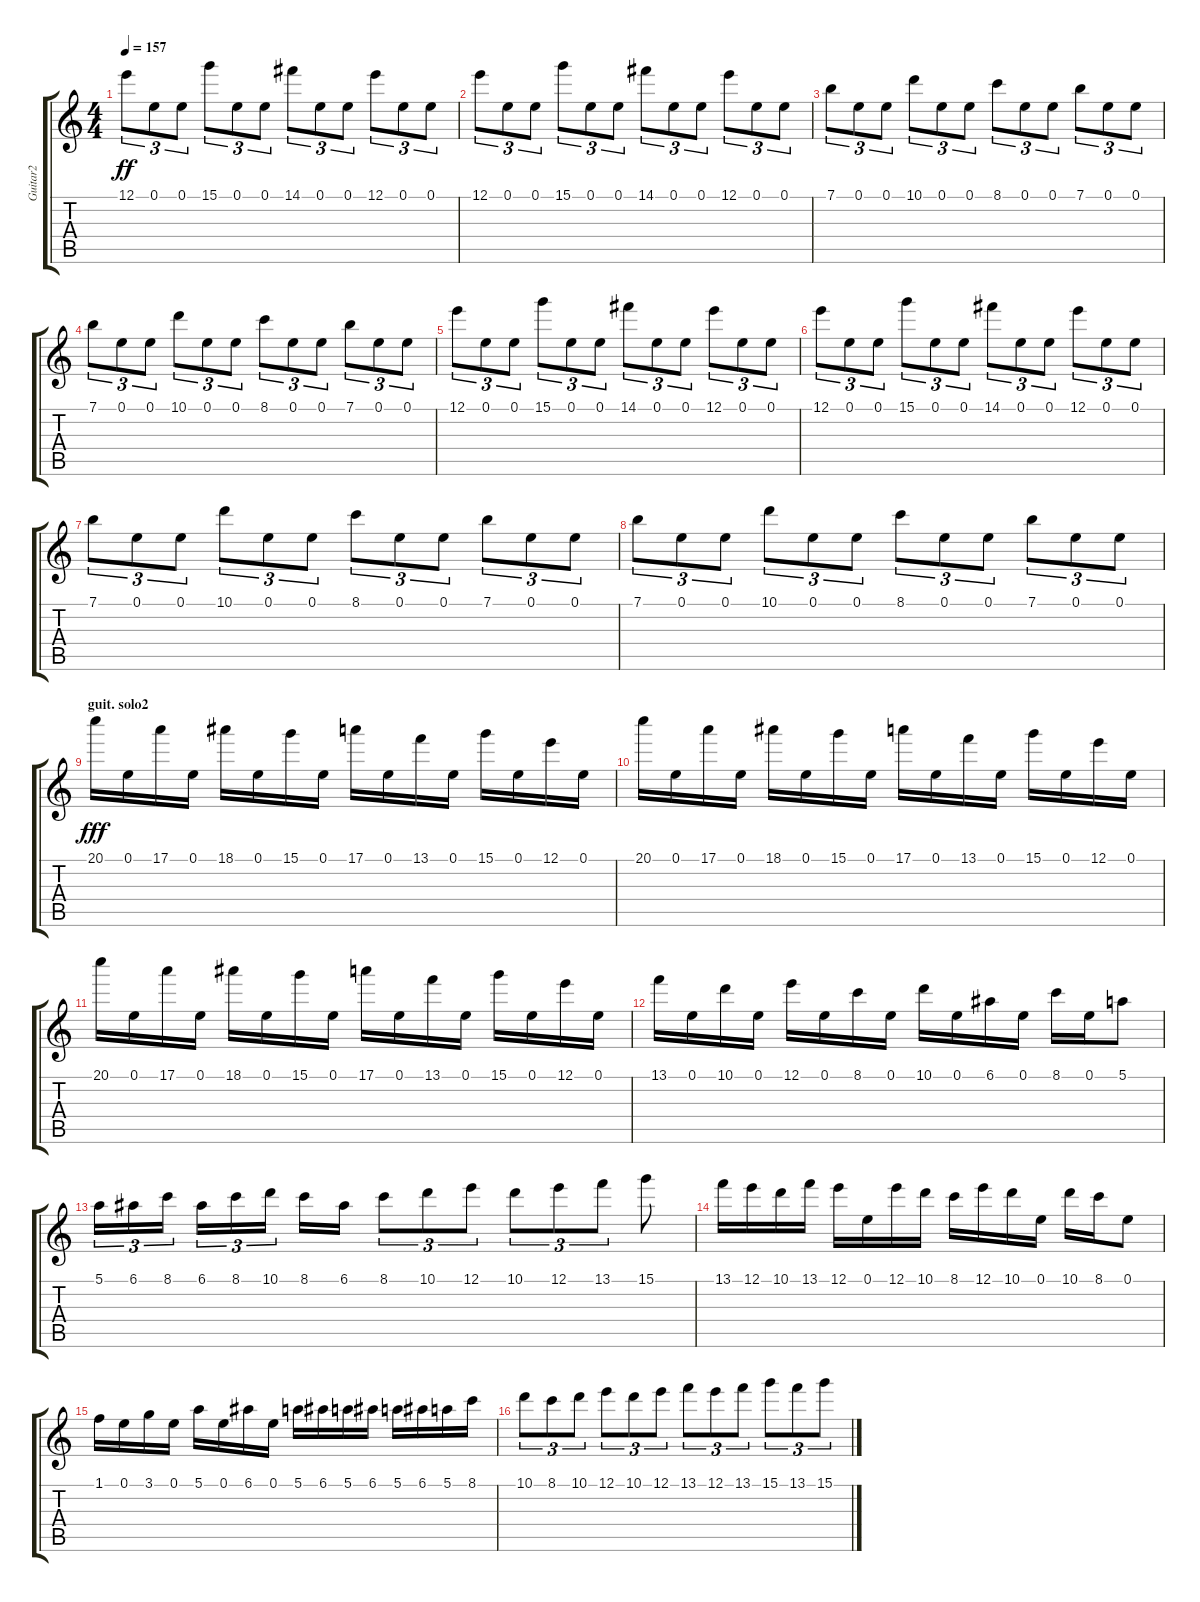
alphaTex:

\track ("Guitar2" "Guitar2") {instrument overdrivenguitar}
\staff {score tabs}
\tuning (E4 B3 G3 D3 A2 E2) {hide}
\ts (4 4)
\tempo 157
\clef g2
\ks c
12.1.8{tu (3 2) dy ff} 0.1.8{tu (3 2)} 0.1.8{tu (3 2)} 15.1.8{tu (3 2)} 0.1.8{tu (3 2)} 0.1.8{tu (3 2)} 14.1.8{tu (3 2)} 0.1.8{tu (3 2)} 0.1.8{tu (3 2)} 12.1.8{tu (3 2)} 0.1.8{tu (3 2)} 0.1.8{tu (3 2)} |
12.1.8{tu (3 2)} 0.1.8{tu (3 2)} 0.1.8{tu (3 2)} 15.1.8{tu (3 2)} 0.1.8{tu (3 2)} 0.1.8{tu (3 2)} 14.1.8{tu (3 2)} 0.1.8{tu (3 2)} 0.1.8{tu (3 2)} 12.1.8{tu (3 2)} 0.1.8{tu (3 2)} 0.1.8{tu (3 2)} |
7.1.8{tu (3 2)} 0.1.8{tu (3 2)} 0.1.8{tu (3 2)} 10.1.8{tu (3 2)} 0.1.8{tu (3 2)} 0.1.8{tu (3 2)} 8.1.8{tu (3 2)} 0.1.8{tu (3 2)} 0.1.8{tu (3 2)} 7.1.8{tu (3 2)} 0.1.8{tu (3 2)} 0.1.8{tu (3 2)} |
7.1.8{tu (3 2)} 0.1.8{tu (3 2)} 0.1.8{tu (3 2)} 10.1.8{tu (3 2)} 0.1.8{tu (3 2)} 0.1.8{tu (3 2)} 8.1.8{tu (3 2)} 0.1.8{tu (3 2)} 0.1.8{tu (3 2)} 7.1.8{tu (3 2)} 0.1.8{tu (3 2)} 0.1.8{tu (3 2)} |
12.1.8{tu (3 2)} 0.1.8{tu (3 2)} 0.1.8{tu (3 2)} 15.1.8{tu (3 2)} 0.1.8{tu (3 2)} 0.1.8{tu (3 2)} 14.1.8{tu (3 2)} 0.1.8{tu (3 2)} 0.1.8{tu (3 2)} 12.1.8{tu (3 2)} 0.1.8{tu (3 2)} 0.1.8{tu (3 2)} |
12.1.8{tu (3 2)} 0.1.8{tu (3 2)} 0.1.8{tu (3 2)} 15.1.8{tu (3 2)} 0.1.8{tu (3 2)} 0.1.8{tu (3 2)} 14.1.8{tu (3 2)} 0.1.8{tu (3 2)} 0.1.8{tu (3 2)} 12.1.8{tu (3 2)} 0.1.8{tu (3 2)} 0.1.8{tu (3 2)} |
7.1.8{tu (3 2)} 0.1.8{tu (3 2)} 0.1.8{tu (3 2)} 10.1.8{tu (3 2)} 0.1.8{tu (3 2)} 0.1.8{tu (3 2)} 8.1.8{tu (3 2)} 0.1.8{tu (3 2)} 0.1.8{tu (3 2)} 7.1.8{tu (3 2)} 0.1.8{tu (3 2)} 0.1.8{tu (3 2)} |
7.1.8{tu (3 2)} 0.1.8{tu (3 2)} 0.1.8{tu (3 2)} 10.1.8{tu (3 2)} 0.1.8{tu (3 2)} 0.1.8{tu (3 2)} 8.1.8{tu (3 2)} 0.1.8{tu (3 2)} 0.1.8{tu (3 2)} 7.1.8{tu (3 2)} 0.1.8{tu (3 2)} 0.1.8{tu (3 2)} |
\section ("" "guit. solo2")
20.1.16{dy fff volume 12} 0.1.16 17.1.16 0.1.16 18.1.16 0.1.16 15.1.16 0.1.16 17.1.16 0.1.16 13.1.16 0.1.16 15.1.16 0.1.16 12.1.16 0.1.16 |
20.1.16 0.1.16 17.1.16 0.1.16 18.1.16 0.1.16 15.1.16 0.1.16 17.1.16 0.1.16 13.1.16 0.1.16 15.1.16 0.1.16 12.1.16 0.1.16 |
20.1.16 0.1.16 17.1.16 0.1.16 18.1.16 0.1.16 15.1.16 0.1.16 17.1.16 0.1.16 13.1.16 0.1.16 15.1.16 0.1.16 12.1.16 0.1.16 |
13.1.16 0.1.16 10.1.16 0.1.16 12.1.16 0.1.16 8.1.16 0.1.16 10.1.16 0.1.16 6.1.16 0.1.16 8.1.16 0.1.16 5.1.8 |
5.1.16{tu (3 2)} 6.1.16{tu (3 2)} 8.1.16{tu (3 2)} 6.1.16{tu (3 2)} 8.1.16{tu (3 2)} 10.1.16{tu (3 2)} 8.1.16 6.1.16 8.1.8{tu (3 2)} 10.1.8{tu (3 2)} 12.1.8{tu (3 2)} 10.1.8{tu (3 2)} 12.1.8{tu (3 2)} 13.1.8{tu (3 2)} 15.1.8 |
13.1.16 12.1.16 10.1.16 13.1.16 12.1.16 0.1.16 12.1.16 10.1.16 8.1.16 12.1.16 10.1.16 0.1.16 10.1.16 8.1.16 0.1.8 |
1.1.16 0.1.16 3.1.16 0.1.16 5.1.16 0.1.16 6.1.16 0.1.16 5.1.16 6.1.16 5.1.16 6.1.16 5.1.16 6.1.16 5.1.16 8.1.16 |
10.1.8{tu (3 2)} 8.1.8{tu (3 2)} 10.1.8{tu (3 2)} 12.1.8{tu (3 2)} 10.1.8{tu (3 2)} 12.1.8{tu (3 2)} 13.1.8{tu (3 2)} 12.1.8{tu (3 2)} 13.1.8{tu (3 2)} 15.1.8{tu (3 2)} 13.1.8{tu (3 2)} 15.1.8{tu (3 2)}
